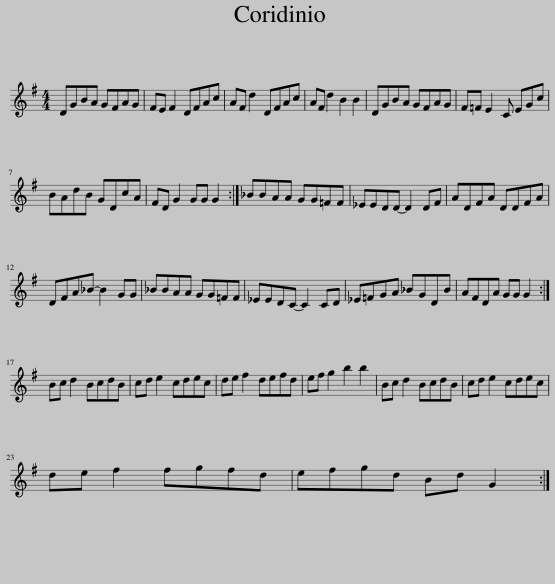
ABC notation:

X:1
L:1/8
M:4/4
I:linebreak $
K:G
V:1 treble
V:1
 DGBA GFAG | FE F2 DFAc | AF d2 DFAc | AF d2 B2 B2 | DGBA GFAG | %5
 F=F E2 C EGc |$ BAdB GDcA | FD G2 GG G2 :| _BBAA GG=FF | _EEDD- D2 DF | %10
 ADFA DDFA |$ DFA_B- B2 GG | _BBAA GG=FF | _EEDC- C2 CD | _E=FGA _BGDB | %15
 AFDA GG G2 :|$ Bc d2 BcdB | cd e2 cdec | de f2 defd | ef g2 b2 b2 | %20
 Bc d2 BcdB | cd e2 cdec |$ de f2 fgfd | efgd Bd G2 :| %24
